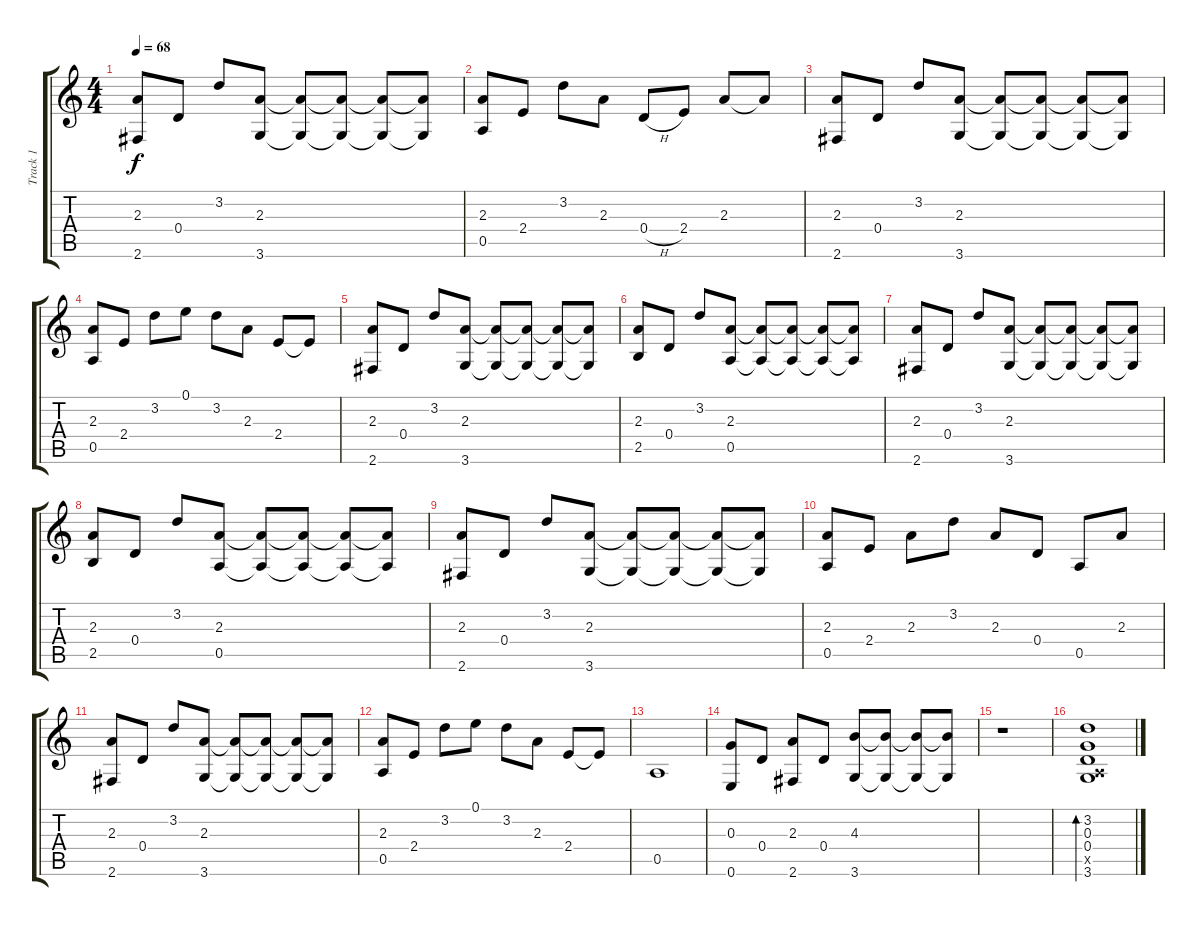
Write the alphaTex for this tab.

\track ("Track 1" "Track 1") {instrument acousticguitarsteel}
\staff {score tabs}
\tuning (E4 B3 G3 D3 A2 E2) {hide}
\ts (4 4)
\tempo 68
\clef g2
\ks c
(2.3 2.6).8{dy f} 0.4.8 3.2.8 (2.3 3.6).8 (2.3{t} 3.6{t}).8 (2.3{t} 3.6{t}).8 (2.3{t} 3.6{t}).8 (2.3{t} 3.6{t}).8 |
(2.3 0.5).8 2.4.8 3.2.8 2.3.8 0.4{h}.8 2.4.8 2.3.8 2.3{t}.8 |
(2.3 2.6).8 0.4.8 3.2.8 (2.3 3.6).8 (2.3{t} 3.6{t}).8 (2.3{t} 3.6{t}).8 (2.3{t} 3.6{t}).8 (2.3{t} 3.6{t}).8 |
(2.3 0.5).8 2.4.8 3.2.8 0.1.8 3.2.8 2.3.8 2.4.8 2.4{t}.8 |
(2.3 2.6).8 0.4.8 3.2.8 (2.3 3.6).8 (2.3{t} 3.6{t}).8 (2.3{t} 3.6{t}).8 (2.3{t} 3.6{t}).8 (2.3{t} 3.6{t}).8 |
(2.3 2.5).8 0.4.8 3.2.8 (2.3 0.5).8 (2.3{t} 0.5{t}).8 (2.3{t} 0.5{t}).8 (2.3{t} 0.5{t}).8 (2.3{t} 0.5{t}).8 |
(2.3 2.6).8 0.4.8 3.2.8 (2.3 3.6).8 (2.3{t} 3.6{t}).8 (2.3{t} 3.6{t}).8 (2.3{t} 3.6{t}).8 (2.3{t} 3.6{t}).8 |
(2.3 2.5).8 0.4.8 3.2.8 (2.3 0.5).8 (2.3{t} 0.5{t}).8 (2.3{t} 0.5{t}).8 (2.3{t} 0.5{t}).8 (2.3{t} 0.5{t}).8 |
(2.3 2.6).8 0.4.8 3.2.8 (2.3 3.6).8 (2.3{t} 3.6{t}).8 (2.3{t} 3.6{t}).8 (2.3{t} 3.6{t}).8 (2.3{t} 3.6{t}).8 |
(2.3 0.5).8 2.4.8 2.3.8 3.2.8 2.3.8 0.4.8 0.5.8 2.3.8 |
(2.3 2.6).8 0.4.8 3.2.8 (2.3 3.6).8 (2.3{t} 3.6{t}).8 (2.3{t} 3.6{t}).8 (2.3{t} 3.6{t}).8 (2.3{t} 3.6{t}).8 |
(2.3 0.5).8 2.4.8 3.2.8 0.1.8 3.2.8 2.3.8 2.4.8 2.4{t}.8 |
0.5.1 |
(0.3 0.6).8 0.4.8 (2.3 2.6).8 0.4.8 (4.3 3.6).8 (4.3{t} 3.6{t}).8 (4.3{t} 3.6{t}).8 (4.3{t} 3.6{t}).8 |
r.1 |
(3.2 0.3 0.4 0.5{x} 3.6).1{bd 120}
